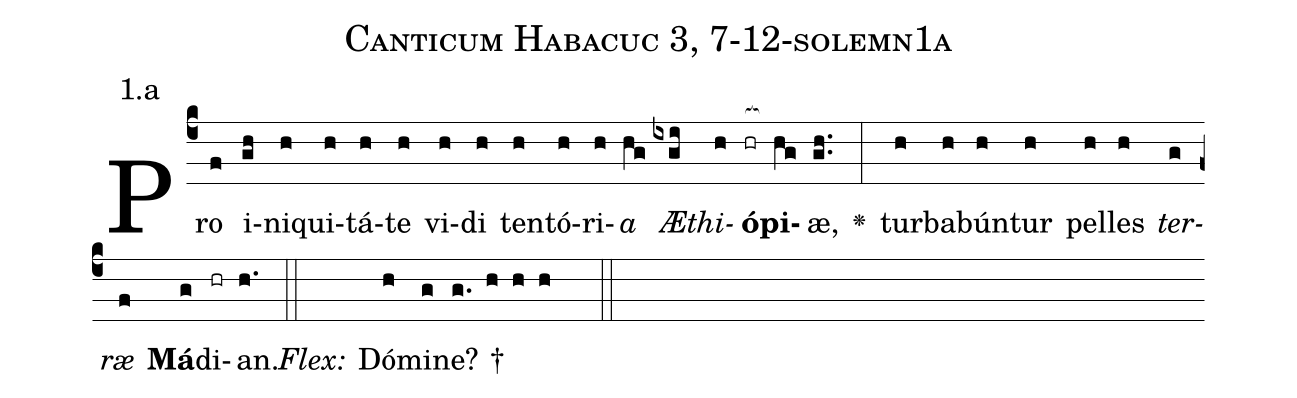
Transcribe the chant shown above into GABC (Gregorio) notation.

name: Canticum Habacuc 3, 7-12-solemn1a;
annotation: 1.a;
%%
(c4)Pro(f) i(gh)ni(h)qui(h)tá(h)te(h) vi(h)di(h) ten(h)tó(h)ri(h)<i>a</i>(hg) <i>Æ</i>(ixgi)<i>thi</i>(h)<b>ó</b>(hr[ocb:1{])<b>pi</b>(hg[ocb:0}])æ,(gh..) <v>\greheightstar</v>(:) tur(h)ba(h)bún(h)tur(h) pel(h)les(h) <i>ter</i>(g)<i>ræ</i>(f) <b>Má</b>(g)di(hr)an.(h.) (::)
<i>Flex:</i>()  Dó(h)mi(g)ne? †(g. h h h  ::)

%E(h) u(h) o(g) u(f) a(g) e.(h.) (::)
